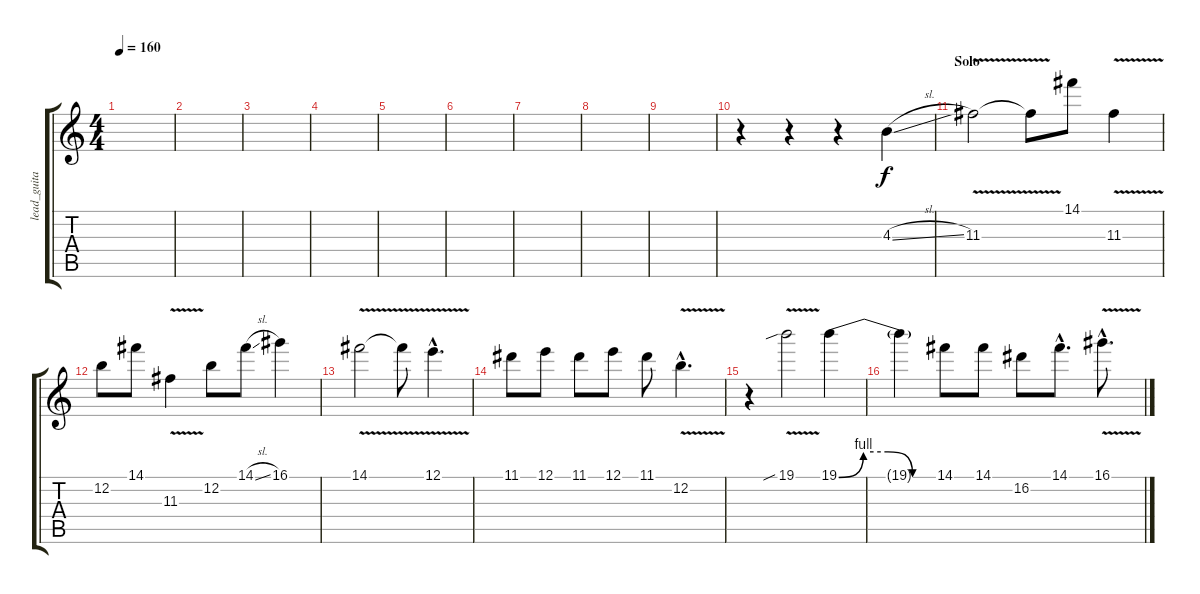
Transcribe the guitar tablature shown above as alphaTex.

\track ("lead_guitar" "lead_guita") {instrument distortionguitar}
\staff {score tabs}
\tuning (E4 B3 G3 D3 A2 E2) {hide}
\ts (4 4)
\tempo 160
\clef g2
\ks c
|
|
|
|
|
|
|
|
|
r.4 r.4 r.4 4.3{sl}.4 |
\section ("" "Solo")
11.3{v}.2 11.3{t}.8 14.1.8 11.3{v}.4 |
12.2.8 14.1.8 11.3{v}.4 12.2.8 14.1{sl}.8 16.1.4 |
14.1{v}.2 14.1{t}.8 12.1{v hac}.4{d} |
11.1.8 12.1.8 11.1.8 12.1.8 11.1.8 12.2{v hac}.4{d} |
r.4 19.1{v sib}.2 19.1{be (custom 0 0 15 4 30 4 45 0 60 0)}.4 |
19.1{t}.4 14.1.8 14.1.8 16.2.8 14.1{hac}.8{d} 16.1{v hac}.8{d}
